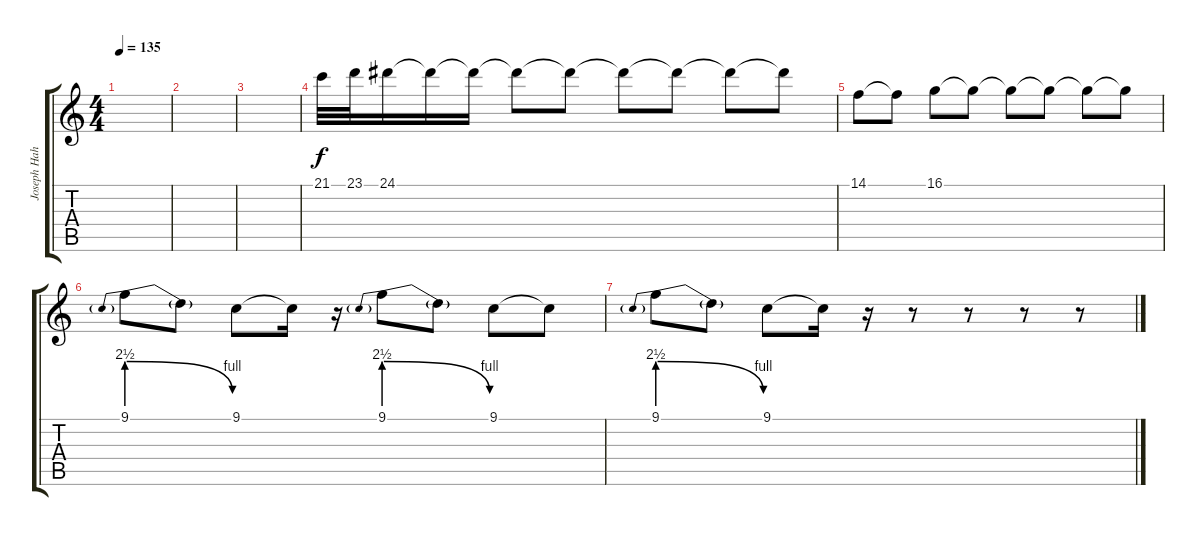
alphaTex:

\track ("Joseph Hahn (Sampler)" "Joseph Hah") {instrument synthstrings1}
\staff {score tabs}
\tuning (Eb4 Bb3 Gb3 Db3 Ab2 Db2) {hide}
\ts (4 4)
\tempo 135
\clef g2
\ks c
|
|
|
21.1.32 23.1.32 24.1.16 24.1{t}.16 24.1{t}.16 24.1{t}.8 24.1{t}.8 24.1{t}.8 24.1{t}.8 24.1{t}.8 24.1{t}.8 |
14.1.8 14.1{t}.8 16.1.8 16.1{t}.8 16.1{t}.8 16.1{t}.8 16.1{t}.8 16.1{t}.8 |
9.1{be (prebendrelease 0 10 60 4)}.8 9.1{t}.8 9.1.8 9.1{t}.16 r.16 9.1{be (prebendrelease 0 10 60 4)}.8 9.1{t}.8 9.1.8 9.1{t}.8 |
9.1{be (prebendrelease 0 10 60 4)}.8 9.1{t}.8 9.1.8 9.1{t}.16 r.16 r.8 r.8 r.8 r.8
